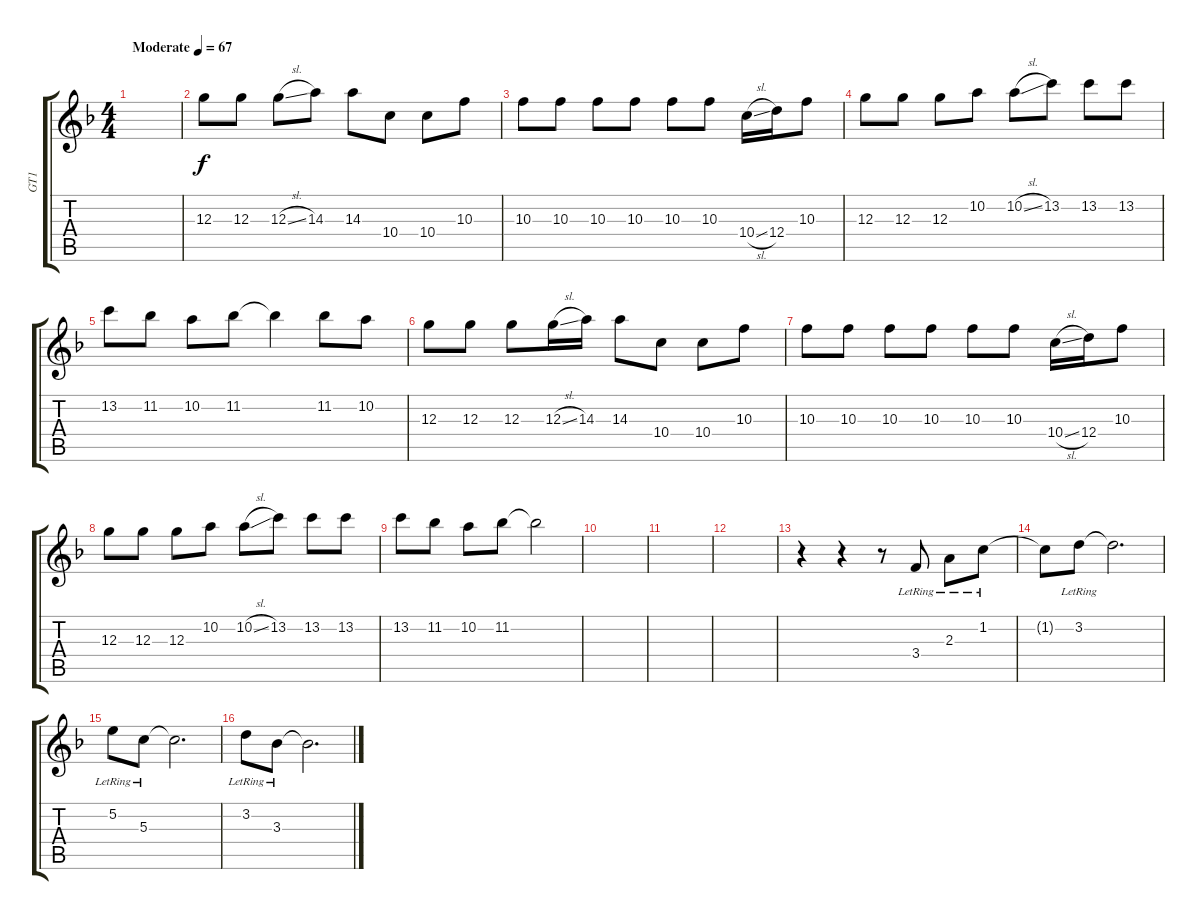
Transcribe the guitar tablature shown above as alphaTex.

\track ("GT1" "GT1") {instrument overdrivenguitar}
\staff {score tabs}
\tuning (E4 B3 G3 D3 A2 E2) {hide}
\ts (4 4)
\tempo (67 "Moderate")
\clef g2
\ks f
|
12.3.8 12.3.8 12.3{sl}.8 14.3.8 14.3.8 10.4.8 10.4.8 10.3.8 |
10.3.8 10.3.8 10.3.8 10.3.8 10.3.8 10.3.8{txt ""} 10.4{sl}.16 12.4.16 10.3.8 |
12.3.8 12.3.8 12.3.8 10.2.8 10.2{sl}.8 13.2.8 13.2.8 13.2.8 |
13.2.8 11.2.8 10.2.8 11.2.8 11.2{t}.4 11.2.8 10.2.8 |
12.3.8 12.3.8 12.3.8 12.3{sl}.16 14.3.16 14.3.8 10.4.8 10.4.8 10.3.8 |
10.3.8 10.3.8 10.3.8 10.3.8 10.3.8 10.3.8 10.4{sl}.16 12.4.16 10.3.8 |
12.3.8 12.3.8 12.3.8 10.2.8 10.2{sl}.8 13.2.8 13.2.8 13.2.8 |
13.2.8 11.2.8 10.2.8 11.2.8 11.2{t}.2 |
|
|
|
r.4 r.4 r.8 3.4{lr}.8{volume 16 instrument electricguitarjazz} 2.3{lr}.8 1.2{lr}.8 |
1.2{t}.8 3.2{lr}.8 3.2{t}.2{d} |
5.2{lr}.8 5.3{lr}.8 5.3{t}.2{d} |
3.2{lr}.8 3.3{lr}.8 3.3{t}.2{d}
